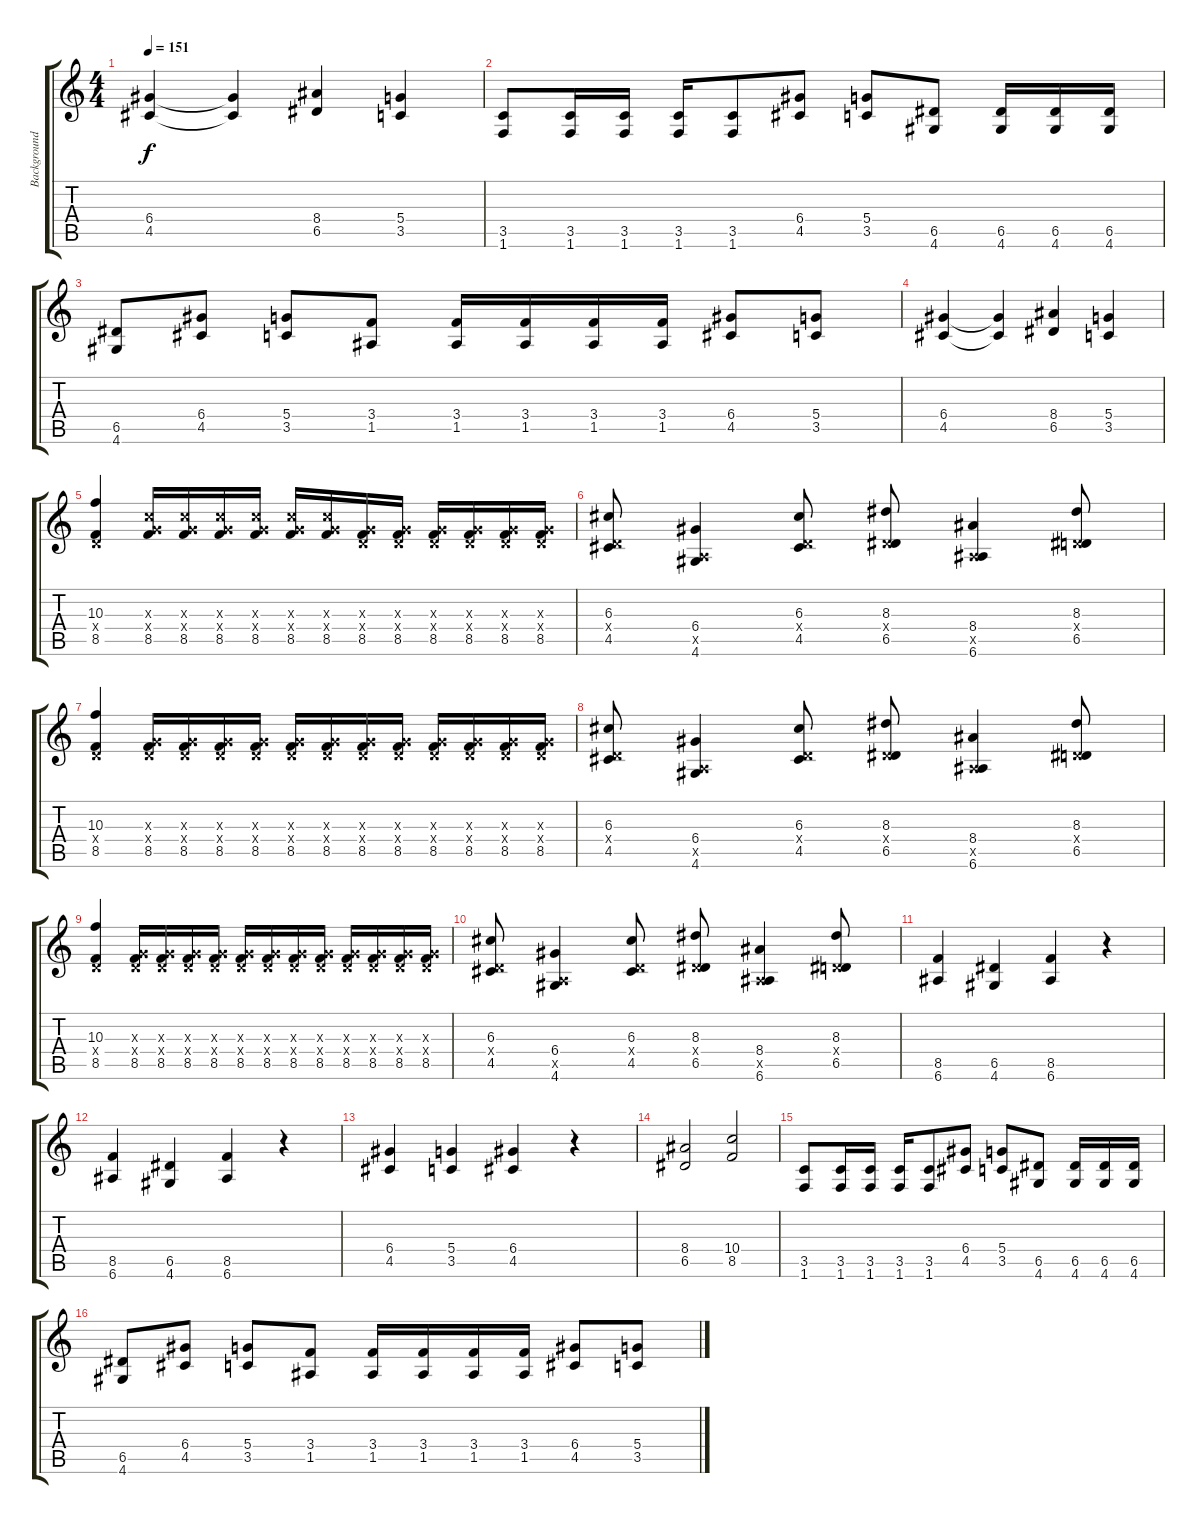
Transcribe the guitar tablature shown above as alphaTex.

\track ("Background gtr" "Background") {instrument overdrivenguitar}
\staff {score tabs}
\tuning (E4 B3 G3 D3 A2 E2) {hide}
\ts (4 4)
\tempo 151
\clef g2
\ks c
(6.4 4.5).4{dy f} (6.4{t} 4.5{t}).4 (8.4 6.5).4 (5.4 3.5).4 |
(3.5 1.6).8 (3.5 1.6).16 (3.5 1.6).16 (3.5 1.6).16 (3.5 1.6).8 (6.4 4.5).8 (5.4 3.5).8 (6.5 4.6).8 (6.5 4.6).16 (6.5 4.6).16 (6.5 4.6).16 |
(6.5 4.6).8 (6.4 4.5).8 (5.4 3.5).8 (3.4 1.5).8 (3.4 1.5).16 (3.4 1.5).16 (3.4 1.5).16 (3.4 1.5).16 (6.4 4.5).8 (5.4 3.5).8 |
(6.4 4.5).4 (6.4{t} 4.5{t}).4 (8.4 6.5).4 (5.4 3.5).4 |
(10.3 0.4{x} 8.5).4 (0.3{x} 10.4{x} 8.5).16 (0.3{x} 10.4{x} 8.5).16 (0.3{x} 10.4{x} 8.5).16 (0.3{x} 10.4{x} 8.5).16 (0.3{x} 10.4{x} 8.5).16 (0.3{x} 10.4{x} 8.5).16 (0.3{x} 0.4{x} 8.5).16 (0.3{x} 0.4{x} 8.5).16 (0.3{x} 0.4{x} 8.5).16 (0.3{x} 0.4{x} 8.5).16 (0.3{x} 0.4{x} 8.5).16 (0.3{x} 0.4{x} 8.5).16 |
(6.3 0.4{x} 4.5).8 (6.4 0.5{x} 4.6).4 (6.3 0.4{x} 4.5).8 (8.3 0.4{x} 6.5).8 (8.4 0.5{x} 6.6).4 (8.3 0.4{x} 6.5).8 |
(10.3 0.4{x} 8.5).4 (0.3{x} 0.4{x} 8.5).16 (0.3{x} 0.4{x} 8.5).16 (0.3{x} 0.4{x} 8.5).16 (0.3{x} 0.4{x} 8.5).16 (0.3{x} 0.4{x} 8.5).16 (0.3{x} 0.4{x} 8.5).16 (0.3{x} 0.4{x} 8.5).16 (0.3{x} 0.4{x} 8.5).16 (0.3{x} 0.4{x} 8.5).16 (0.3{x} 0.4{x} 8.5).16 (0.3{x} 0.4{x} 8.5).16 (0.3{x} 0.4{x} 8.5).16 |
(6.3 0.4{x} 4.5).8 (6.4 0.5{x} 4.6).4 (6.3 0.4{x} 4.5).8 (8.3 0.4{x} 6.5).8 (8.4 0.5{x} 6.6).4 (8.3 0.4{x} 6.5).8 |
(10.3 0.4{x} 8.5).4 (0.3{x} 0.4{x} 8.5).16 (0.3{x} 0.4{x} 8.5).16 (0.3{x} 0.4{x} 8.5).16 (0.3{x} 0.4{x} 8.5).16 (0.3{x} 0.4{x} 8.5).16 (0.3{x} 0.4{x} 8.5).16 (0.3{x} 0.4{x} 8.5).16 (0.3{x} 0.4{x} 8.5).16 (0.3{x} 0.4{x} 8.5).16 (0.3{x} 0.4{x} 8.5).16 (0.3{x} 0.4{x} 8.5).16 (0.3{x} 0.4{x} 8.5).16 |
(6.3 0.4{x} 4.5).8 (6.4 0.5{x} 4.6).4 (6.3 0.4{x} 4.5).8 (8.3 0.4{x} 6.5).8 (8.4 0.5{x} 6.6).4 (8.3 0.4{x} 6.5).8 |
(8.5 6.6).4 (6.5 4.6).4 (8.5 6.6).4 r.4 |
(8.5 6.6).4 (6.5 4.6).4 (8.5 6.6).4 r.4 |
(6.4 4.5).4 (5.4 3.5).4 (6.4 4.5).4 r.4 |
(8.4 6.5).2 (10.4 8.5).2 |
(3.5 1.6).8 (3.5 1.6).16 (3.5 1.6).16 (3.5 1.6).16 (3.5 1.6).8 (6.4 4.5).8 (5.4 3.5).8 (6.5 4.6).8 (6.5 4.6).16 (6.5 4.6).16 (6.5 4.6).16 |
(6.5 4.6).8 (6.4 4.5).8 (5.4 3.5).8 (3.4 1.5).8 (3.4 1.5).16 (3.4 1.5).16 (3.4 1.5).16 (3.4 1.5).16 (6.4 4.5).8 (5.4 3.5).8
